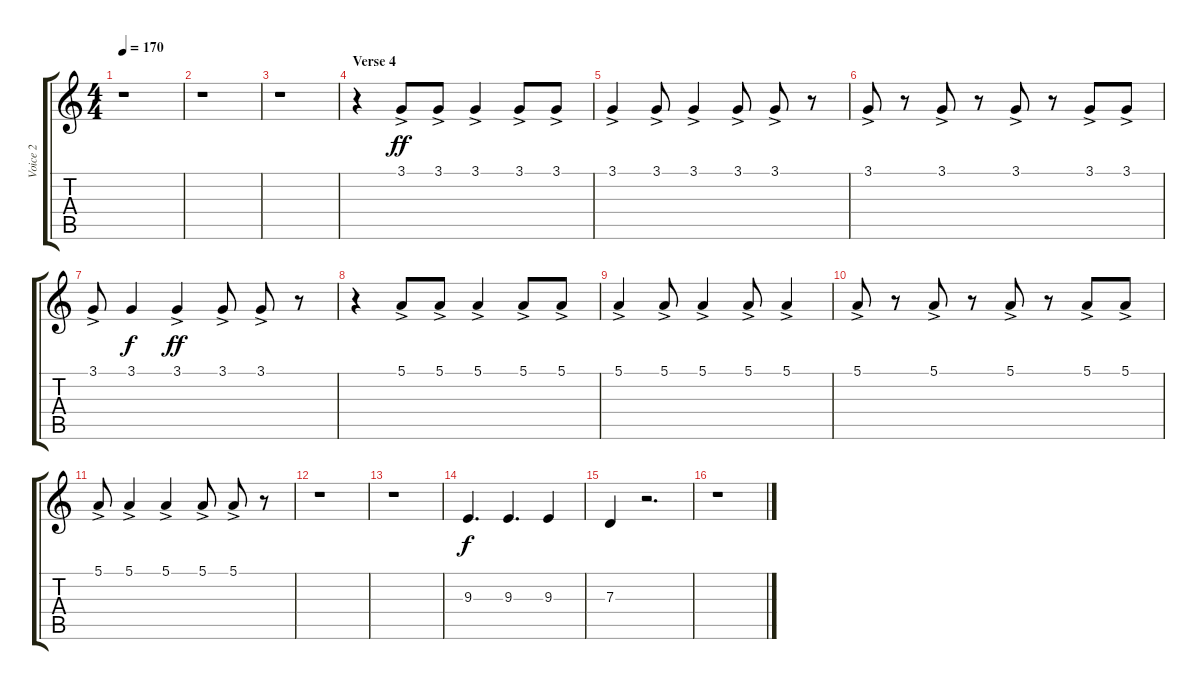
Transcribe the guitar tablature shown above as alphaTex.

\track ("Voice 2" "Voice 2") {instrument oboe}
\staff {score tabs}
\tuning (E4 B3 G3 D3 A2 E2) {hide}
\ts (4 4)
\tempo 170
\clef g2
\ks c
r.1{dy f} |
r.1 |
r.1 |
\section ("" "Verse 4")
r.4{balance 8 instrument tenorsax} 3.1{ac}.8{dy ff} 3.1{ac}.8 3.1{ac}.4 3.1{ac}.8 3.1{ac}.8 |
3.1{ac}.4 3.1{ac}.8 3.1{ac}.4 3.1{ac}.8 3.1{ac}.8 r.8 |
3.1{ac}.8 r.8 3.1{ac}.8 r.8 3.1{ac}.8 r.8 3.1{ac}.8 3.1{ac}.8 |
3.1{ac}.8 3.1.4{dy f} 3.1{ac}.4{dy ff} 3.1{ac}.8 3.1{ac}.8 r.8 |
r.4 5.1{ac}.8 5.1{ac}.8 5.1{ac}.4 5.1{ac}.8 5.1{ac}.8 |
5.1{ac}.4 5.1{ac}.8 5.1{ac}.4 5.1{ac}.8 5.1{ac}.4 |
5.1{ac}.8 r.8 5.1{ac}.8 r.8 5.1{ac}.8 r.8 5.1{ac}.8 5.1{ac}.8 |
5.1{ac}.8 5.1{ac}.4 5.1{ac}.4 5.1{ac}.8 5.1{ac}.8 r.8 |
r.1 |
r.1 |
9.3.4{d dy f balance 16 instrument oboe} 9.3.4{d} 9.3.4 |
7.3.4 r.2{d} |
r.1
